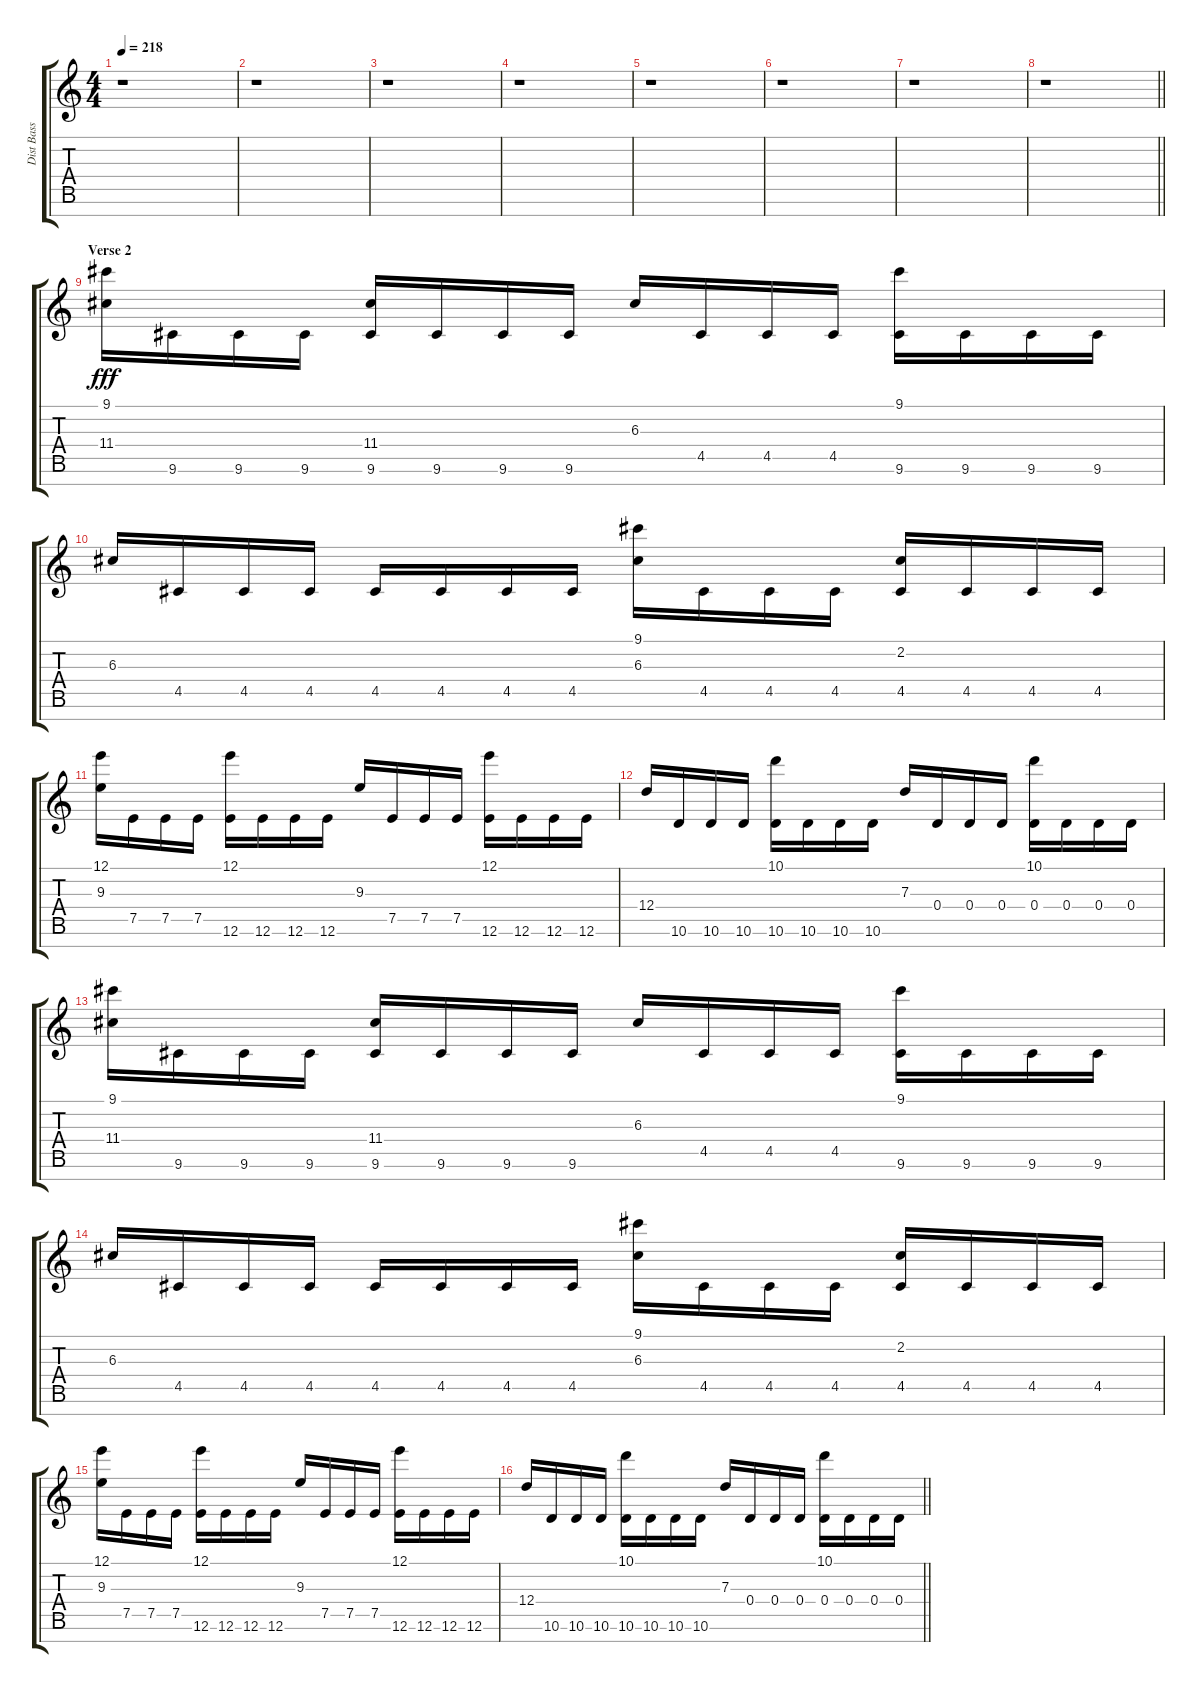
\track ("Dist Bass" "Dist Bass") {instrument synthbass2}
\staff {score tabs}
\tuning (E4 B3 G3 D3 A2 E2 B1) {hide}
\ts (4 4)
\tempo 218
\clef g2
\ks c
r.1{dy fff} |
r.1 |
r.1 |
r.1 |
r.1 |
r.1 |
r.1 |
\barLineRight lightlight
r.1 |
\section ("" "Verse 2")
(9.1 11.4).16 9.6.16 9.6.16 9.6.16 (11.4 9.6).16 9.6.16 9.6.16 9.6.16 6.3.16 4.5.16 4.5.16 4.5.16 (9.1 9.6).16 9.6.16 9.6.16 9.6.16 |
6.3.16 4.5.16 4.5.16 4.5.16 4.5.16 4.5.16 4.5.16 4.5.16 (9.1 6.3).16 4.5.16 4.5.16 4.5.16 (2.2 4.5).16 4.5.16 4.5.16 4.5.16 |
(12.1 9.3).16 7.5.16 7.5.16 7.5.16 (12.1 12.6).16 12.6.16 12.6.16 12.6.16 9.3.16 7.5.16 7.5.16 7.5.16 (12.1 12.6).16 12.6.16 12.6.16 12.6.16 |
12.4.16 10.6.16 10.6.16 10.6.16 (10.1 10.6).16 10.6.16 10.6.16 10.6.16 7.3.16 0.4.16 0.4.16 0.4.16 (10.1 0.4).16 0.4.16 0.4.16 0.4.16 |
(9.1 11.4).16 9.6.16 9.6.16 9.6.16 (11.4 9.6).16 9.6.16 9.6.16 9.6.16 6.3.16 4.5.16 4.5.16 4.5.16 (9.1 9.6).16 9.6.16 9.6.16 9.6.16 |
6.3.16 4.5.16 4.5.16 4.5.16 4.5.16 4.5.16 4.5.16 4.5.16 (9.1 6.3).16 4.5.16 4.5.16 4.5.16 (2.2 4.5).16 4.5.16 4.5.16 4.5.16 |
(12.1 9.3).16 7.5.16 7.5.16 7.5.16 (12.1 12.6).16 12.6.16 12.6.16 12.6.16 9.3.16 7.5.16 7.5.16 7.5.16 (12.1 12.6).16 12.6.16 12.6.16 12.6.16 |
\barLineRight lightlight
12.4.16 10.6.16 10.6.16 10.6.16 (10.1 10.6).16 10.6.16 10.6.16 10.6.16 7.3.16 0.4.16 0.4.16 0.4.16 (10.1 0.4).16 0.4.16 0.4.16 0.4.16
